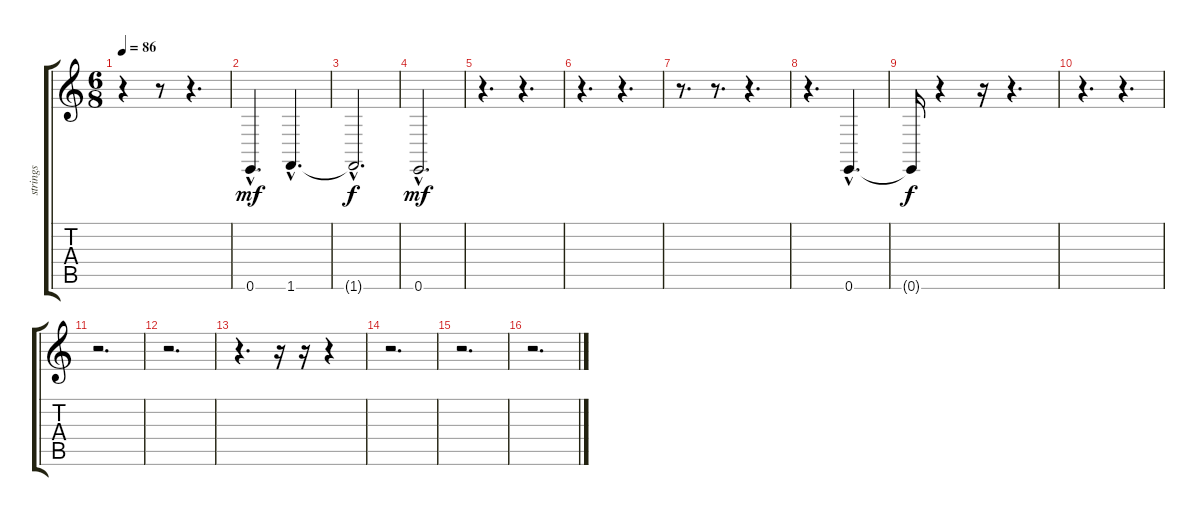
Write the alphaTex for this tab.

\track ("strings" "strings") {instrument stringensemble1}
\staff {score tabs}
\tuning (E4 B3 G3 D3 A2 E2) {hide}
\ts (6 8)
\tempo 86
\clef g2
\ks c
r.4{dy f} r.8 r.4{d} |
0.6{hac}.4{d dy mf} 1.6{hac}.4{d} |
1.6{hac t}.2{d dy f} |
0.6{hac}.2{d dy mf} |
r.4{d} r.4{d} |
r.4{d} r.4{d} |
r.8{d} r.8{d} r.4{d} |
r.4{d} 0.6{hac}.4{d} |
0.6{t}.16{dy f} r.4 r.16 r.4{d} |
r.4{d} r.4{d} |
r.2{d} |
r.2{d} |
r.4{d} r.16 r.16 r.4{volume 6} |
r.2{d} |
r.2{d} |
r.2{d}
